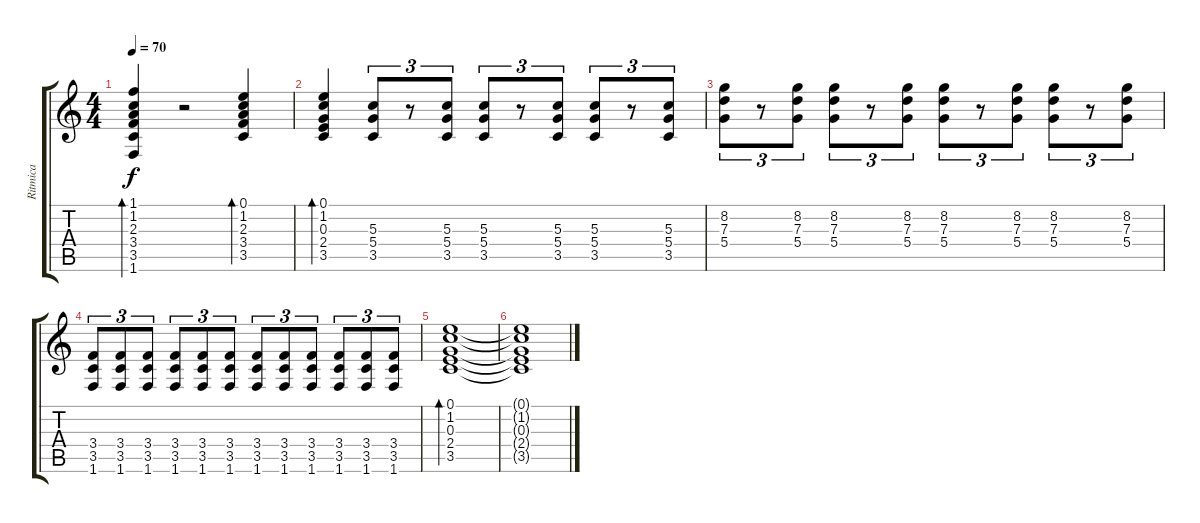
\track ("Ritmica" "Ritmica") {instrument electricguitarclean}
\staff {score tabs}
\tuning (E4 B3 G3 D3 A2 E2) {hide}
\ts (4 4)
\tempo 70
\clef g2
\ks c
(1.1 1.2 2.3 3.4 3.5 1.6).4{bd 120 dy f} r.2 (0.1 1.2 2.3 3.4 3.5).4{bd 120} |
(0.1 1.2 0.3 2.4 3.5).4{bd 120} (5.3 5.4 3.5).8{tu (3 2)} r.8{tu (3 2)} (5.3 5.4 3.5).8{tu (3 2)} (5.3 5.4 3.5).8{tu (3 2)} r.8{tu (3 2)} (5.3 5.4 3.5).8{tu (3 2)} (5.3 5.4 3.5).8{tu (3 2)} r.8{tu (3 2)} (5.3 5.4 3.5).8{tu (3 2)} |
(8.2 7.3 5.4).8{tu (3 2)} r.8{tu (3 2)} (8.2 7.3 5.4).8{tu (3 2)} (8.2 7.3 5.4).8{tu (3 2)} r.8{tu (3 2)} (8.2 7.3 5.4).8{tu (3 2)} (8.2 7.3 5.4).8{tu (3 2)} r.8{tu (3 2)} (8.2 7.3 5.4).8{tu (3 2)} (8.2 7.3 5.4).8{tu (3 2)} r.8{tu (3 2)} (8.2 7.3 5.4).8{tu (3 2)} |
(3.4 3.5 1.6).8{tu (3 2)} (3.4 3.5 1.6).8{tu (3 2)} (3.4 3.5 1.6).8{tu (3 2)} (3.4 3.5 1.6).8{tu (3 2)} (3.4 3.5 1.6).8{tu (3 2)} (3.4 3.5 1.6).8{tu (3 2)} (3.4 3.5 1.6).8{tu (3 2)} (3.4 3.5 1.6).8{tu (3 2)} (3.4 3.5 1.6).8{tu (3 2)} (3.4 3.5 1.6).8{tu (3 2)} (3.4 3.5 1.6).8{tu (3 2)} (3.4 3.5 1.6).8{tu (3 2)} |
(0.1 1.2 0.3 2.4 3.5).1{bd 120} |
(0.1{t} 1.2{t} 0.3{t} 2.4{t} 3.5{t}).1
